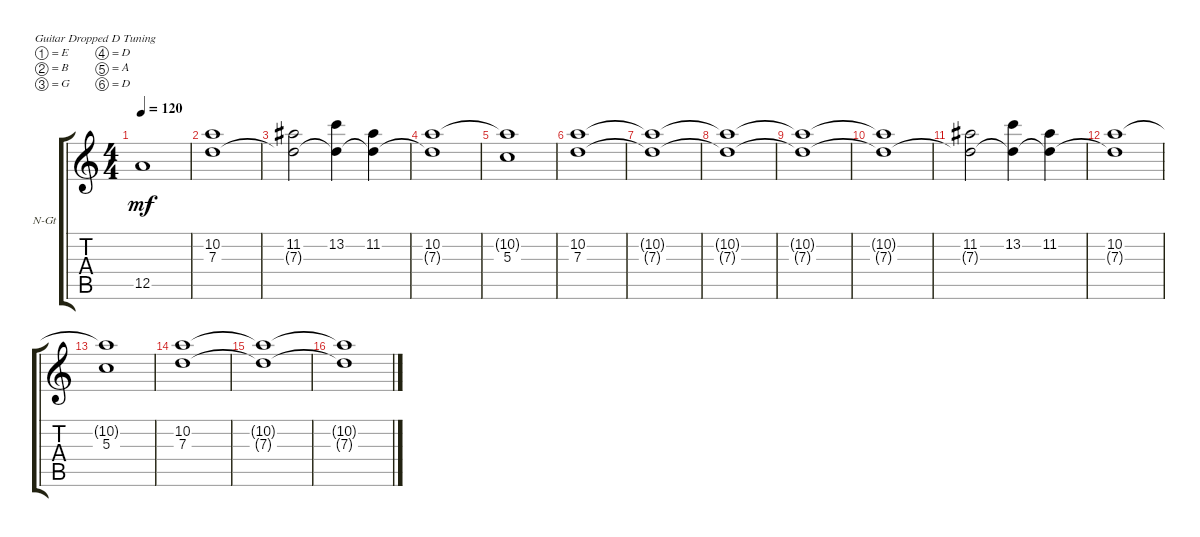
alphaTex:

\bracketExtendMode groupsimilarinstruments
\firstSystemTrackNameOrientation horizontal
\otherSystemsTrackNameOrientation horizontal
\track ("Keyboard (Christian)" "N-Gt") {instrument acousticguitarnylon}
\staff {score tabs}
\tuning (E4 B3 G3 D3 A2 D2)
\ts (4 4)
\tempo 120
\clef g2
\ks c
12.5{t}.1{dy mf} |
(10.2 7.3).1 |
(11.2 7.3{t}).2 (13.2 7.3{t}).4 (11.2 7.3{t}).4 |
(10.2 7.3{t}).1 |
(10.2{t} 5.3).1 |
(10.2 7.3).1 |
(10.2{t} 7.3{t}).1 |
(10.2{t} 7.3{t}).1 |
(10.2{t} 7.3{t}).1 |
(10.2{t} 7.3{t}).1 |
(11.2 7.3{t}).2 (13.2 7.3{t}).4 (11.2 7.3{t}).4 |
(10.2 7.3{t}).1 |
(10.2{t} 5.3).1 |
(10.2 7.3).1 |
(10.2{t} 7.3{t}).1 |
(10.2{t} 7.3{t}).1
